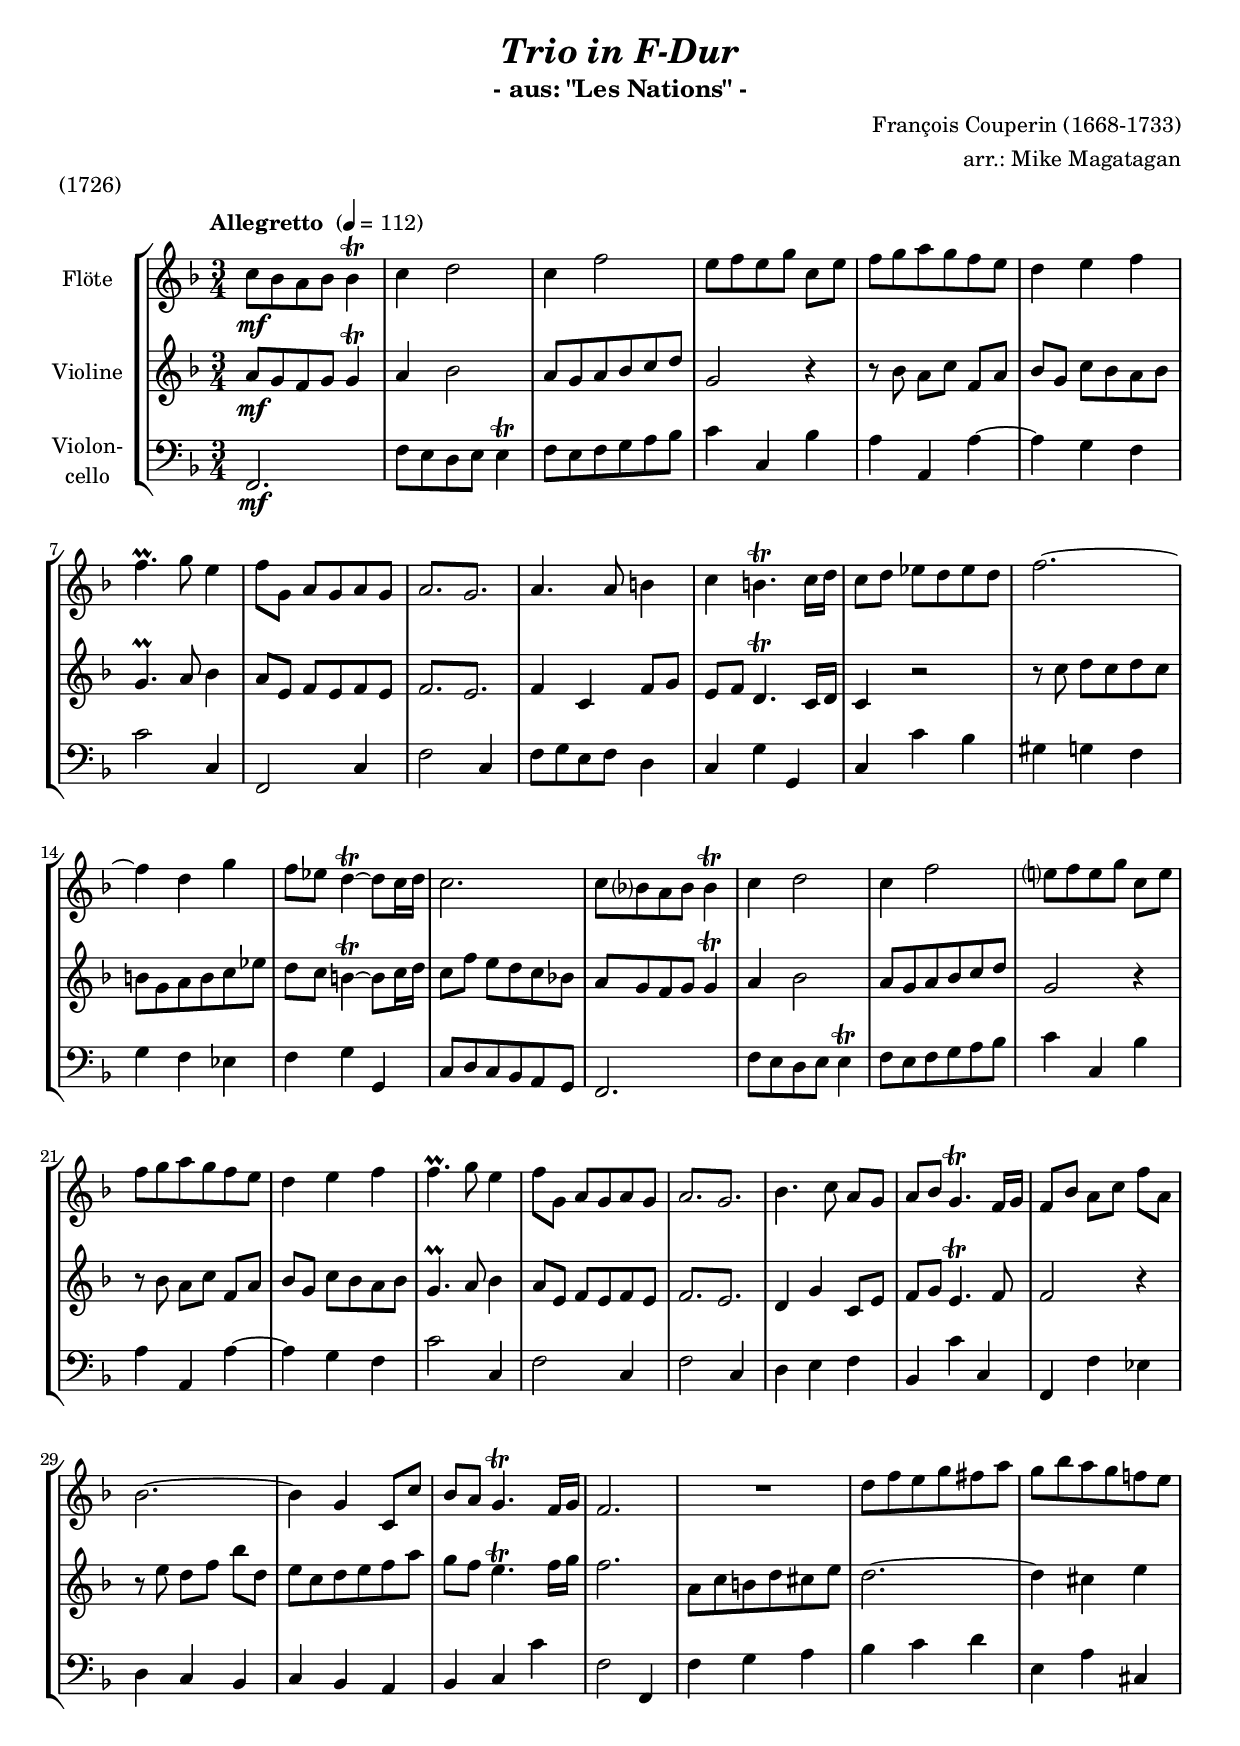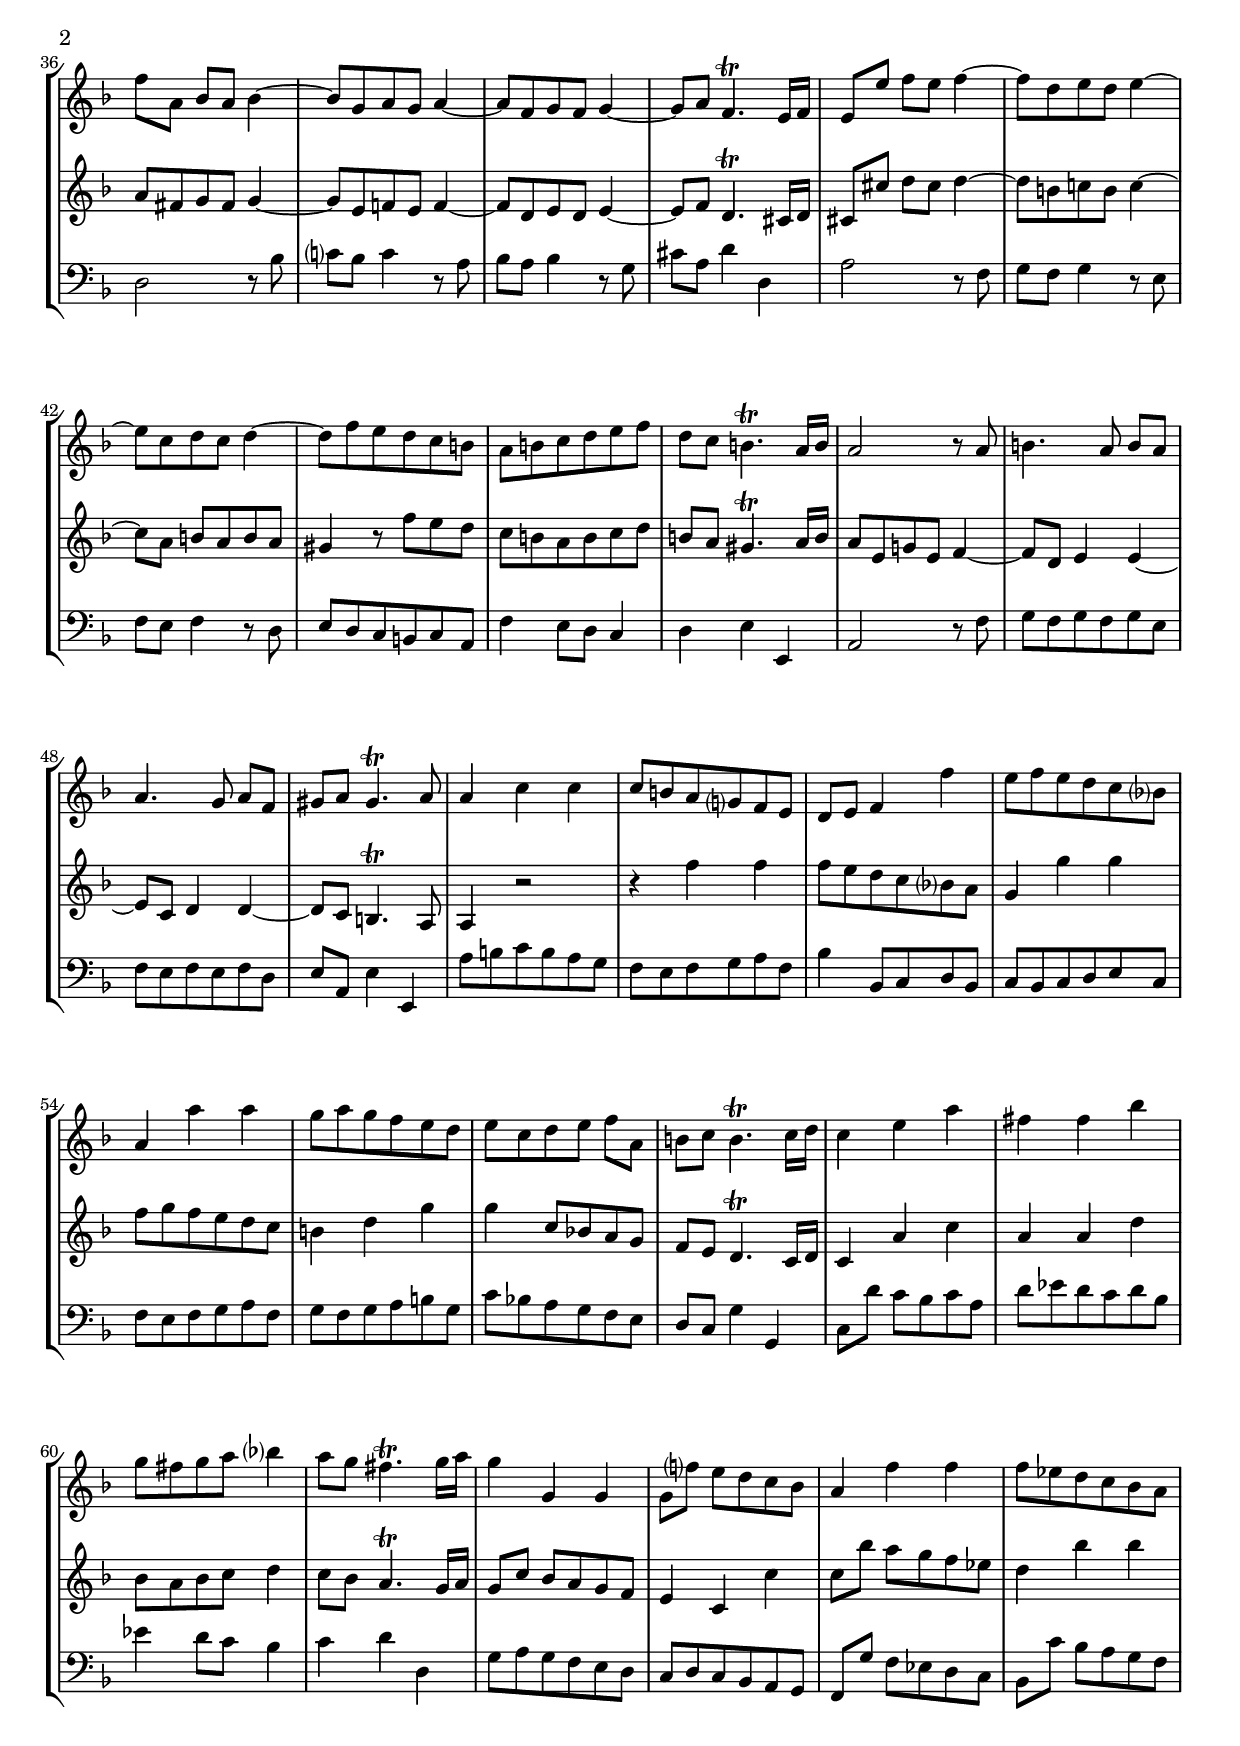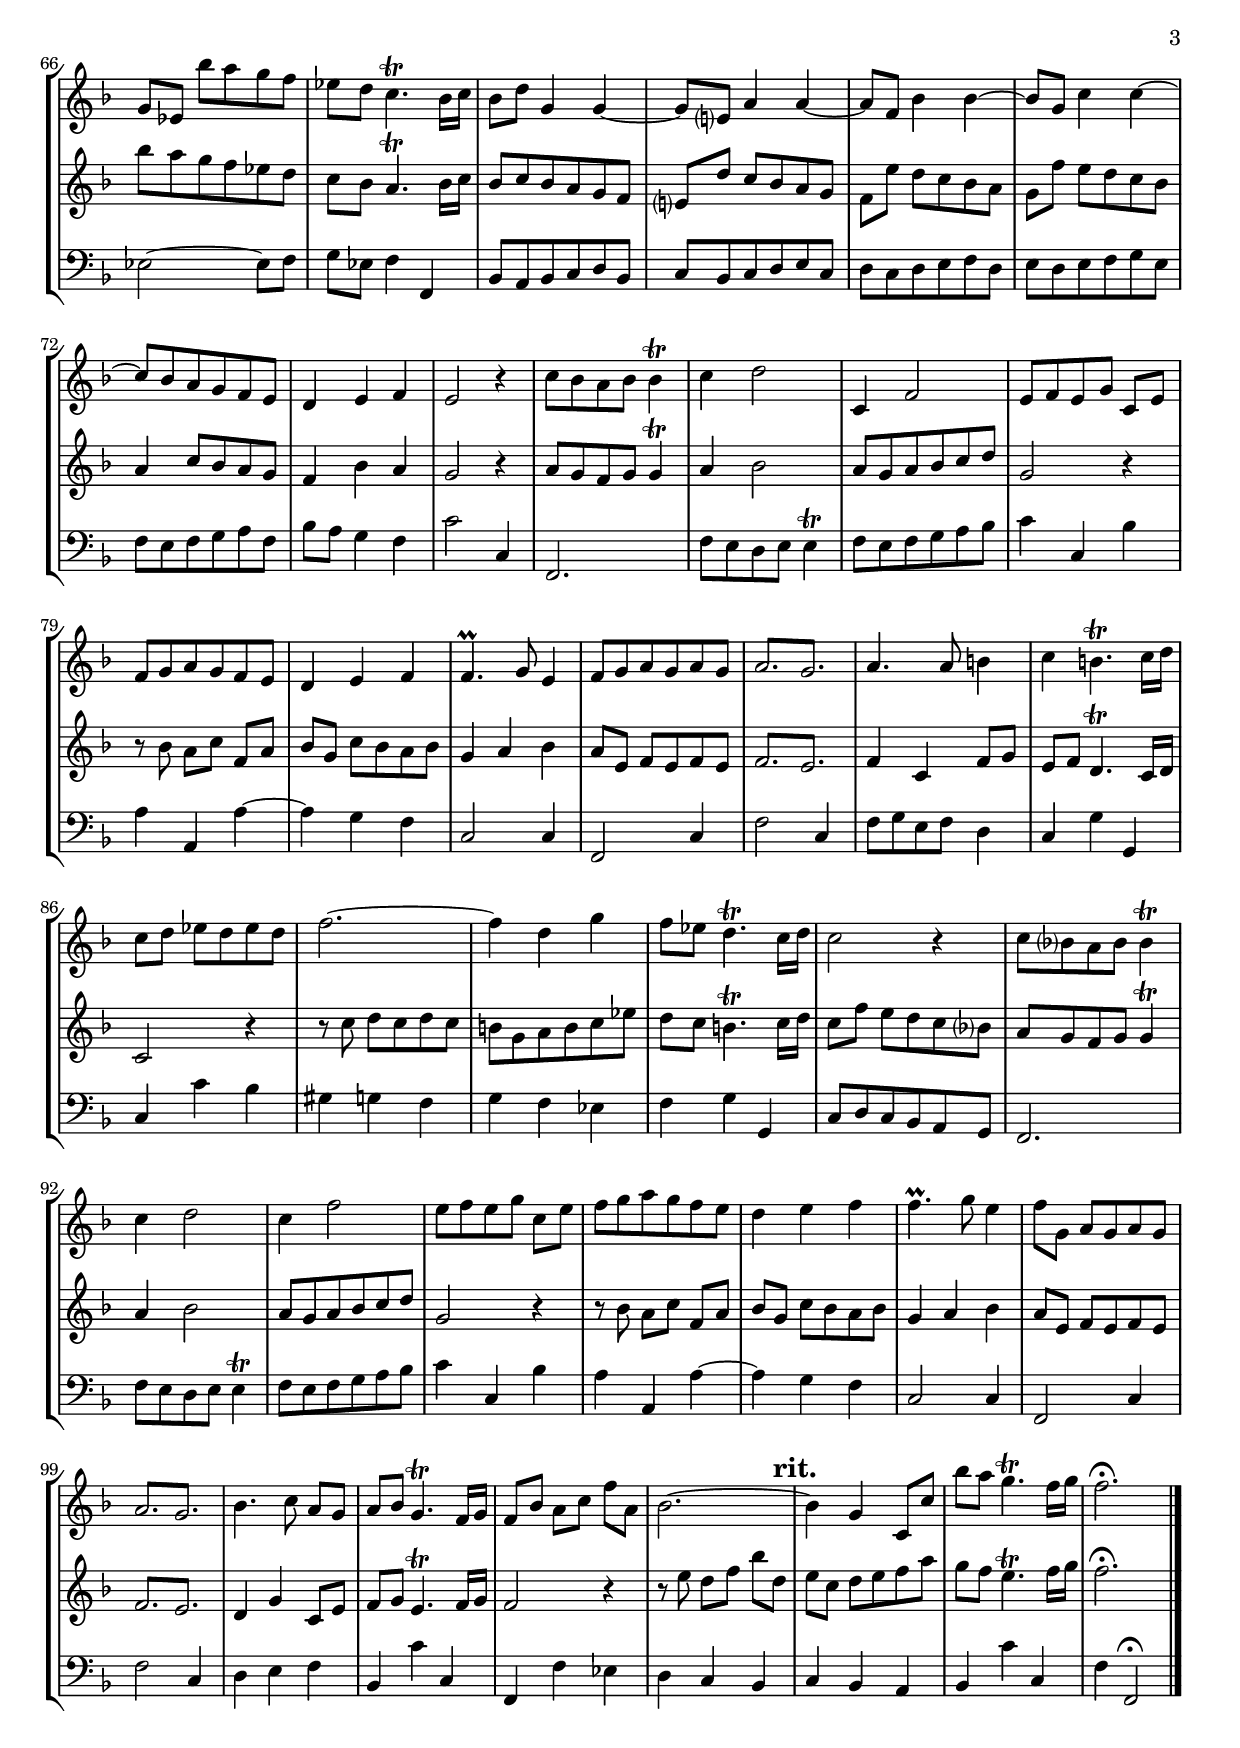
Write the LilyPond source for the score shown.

\version "2.18.2"
\include "deutsch.ly"
  
#(set-global-staff-size 19)

\header {
  title     = \markup \bold \italic "Trio in F-Dur"
  subtitle  = "- aus: \"Les Nations\" -"
  composer  = "François Couperin (1668-1733)"
  arranger  = "arr.: Mike Magatagan"
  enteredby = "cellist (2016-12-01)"
  piece     = "(1726)"
}

voiceconsts = {
  \key f \major
  \time 3/4
%  \clef "bass"
% \numericTimeSignature
  \compressFullBarRests
  \tempo "Allegretto " 4=112
}

mifl = "flute"
mist = "string ensemble 1"
%minstr = "accordion"
miba = "bassoon"
milo = "drawbar organ"

rit = \mark \markup \bold "rit."

va = \relative c'' {
  \voiceconsts

  c8\mf b a b b4\trill
  c d2
  c4 f2
  e8 f e g c,[ e]
  f g a g f e
  d4 e f
  f4.\prall g8 e4
  f8[ g,] a g a g

  \repeat tremolo 3 { a g }
  a4. a8 h4
  c h4.\trill c16 d
  c8[ d] es d es d
  f2.~
  f4 d g
  f8 es d4~\trill d8 c16 d
  c2.

  c8 b? a b b4\trill
  c d2
  c4 f2
  e?8 f e g c,[ e]
  f g a g f e
  d4 e f
  f4.\prall g8 e4
  f8[ g,] a g a g
  
  \repeat tremolo 3 { a g }
  b4. c8 a[ g]
  a b g4.\trill f16 g
  f8 b a[ c] f a,
  b2.~
  b4 g c,8 c'
  b a g4.\trill f16 g
  f2.
  R2.

  d'8 f e g fis a
  g b a g f! e
  f a, b[ a] b4~
  b8 g a g a4~
  a8 f g f g4~
  g8 a f4.\trill e16 f
  e8 e' f[ e] f4~

  f8 d e d e4~
  e8 c d c d4~
  d8 f e d c h
  a h c d e f
  d c h4.\trill a16 h
  a2 r8 a
  h4. a8 h[ a]

  a4. g8 a[ f]
  gis a gis4.\trill a8
  a4 c c
  c8 h a g? f e
  d e f4 f'
  e8 f e d c b?
  a4 a' a

  g8 a g f e d
  e c d e f[ a,]
  h c h4.\trill c16 d
  c4 e a
  fis fis b
  g8 fis g a b?4
  a8 g fis4.\trill g16 a

  g4 g, g
  g8[ f'?] e d c b
  a4 f' f
  f8 es d c b a
  g[ es] b'' a g f
  es d c4.\trill b16 c
  b8 d g,4 g~

  g8 e? a4 a~
  a8 f b4 b~
  b8 g c4 c~
  c8 b a g f e
  d4 e f
  e2 r4
  c'8 b a b b4\trill
  c d2
  c,4 f2

  e8 f e g c,[ e]
  f g a g f e
  d4 e f
  f4.\prall g8 e4
  f8 g a g a g
  \repeat tremolo 3 { a g }
  a4. a8 h4

  c h4.\trill c16 d
  c8[ d] es d es d
  f2.~
  f4 d g
  f8 es d4.\trill c16 d
  c2 r4
  c8 b? a b b4\trill
  c d2
  c4 f2

  e8 f e g c,[ e]
  f g a g f e
  d4 e f
  f4.\prall g8 e4
  f8[ g,] a g a g
  \repeat tremolo 3 { a g }
  b4. c8 a[ g]

  a b g4.\trill f16 g
  f8 b a[ c] f a,
  b2.~ \rit
  b4 g c,8 c'
  b' a g4.\trill f16 g
  f2.\fermata \bar "|."
}

vb = \relative c'' {
  \voiceconsts

  a8\mf g f g g4\trill
  a4 b2
  a8 g a b c d
  g,2 r4
  r8 b a[ c] f, a
  b[ g] c b a b
  g4.\prall a8 b4
  
  a8[ e] f e f e
  \repeat tremolo 3 { f e }
  f4 c f8 g
  e f d4.\trill c16 d
  c4 r2
  r8 c' d[ c d c]
  h g a h c es

  d c h4~\trill h8 c16 d
  c8[ f] e d c b!
  a g f g g4\trill
  a b2
  a8 g a b c d
  g,2 r4
  r8 b a[ c] f, a
  
  b[ g] c b a b
  g4.\prall a8 b4  
  a8[ e] f e f e
  \repeat tremolo 3 { f e }
  d4 g c,8 e
  f g e4.\trill f8
  f2 r4

  r8 e' d[ f] b d,
  e c d e f a
  g f e4.\trill f16 g
  f2.
  a,8 c h d cis e
  d2.~
  d4 cis e

  a,8 fis g fis g4~
  g8 e f! e f4~
  f8 d e d e4~
  e8 f d4.\trill cis16 d
  cis8 cis' d[ cis] d4~
  d8 h c! h c4~

  c8[ a] h a h a
  gis4 r8 f' e d
  c h a h c d
  h a gis4.\trill a16 h
  a8 e g! e f4~
  f8 d e4 e~
  e8 c d4 d~

  d8 c h4.\trill a8
  a4 r2
  r4 f'' f
  f8 e d c b? a
  g4 g' g
  f8 g f e d c
  h4 d g
  g c,8 b! a g

  f e d4.\trill c16 d
  c4 a' c
  a a d
  b8 a b c d4
  c8 b a4.\trill g16 a
  g8[ c] b a g f
  e4 c c'

  c8[ b'] a g f es
  d4 b' b
  b8 a g f es d
  c b a4.\trill b16 c
  b8 c b a g f
  e?[ d'] c b a g

  f [ e'] d c b a
  g[ f'] e d c b
  a4 c8 b a g
  f4 b a
  g2 r4
  a8 g f g g4\trill
  a b2
  a8 g a b c d

  g,2 r4
  r8 b a[ c] f, a
  b g c[ b a b]
  g4 a b
  a8[ e] f e f e
  \repeat tremolo 3 { f e }
  f4 c f8 g

  e f d4.\trill c16 d
  c2 r4
  r8 c' d[ c d c]
  h g a h c es
  d c h4.\trill c16 d
  c8[ f] e d c b?
  a g f g g4\trill

  a b2
  a8 g a b c d
  g,2 r4
  r8 b a[ c] f, a
  b g c[ b a b]
  g4 a b
  a8[ e] f e f e
  \repeat tremolo 3 { f e }

  d4 g c,8 e
  f g e4.\trill f16 g
  f2 r4
  r8 e' d[ f] b d, \rit
  e[ c] d e f a
  g f e4.\trill f16 g
  f2.\fermata \bar "|."
}

vc = \relative c {
  \voiceconsts
  \clef "bass"
  
  f2.\mf
  f'8 e d e e4\trill
  f8 e f g a b
  c4 c, b'
  a a, a'~
  a g f
  c'2 c,4
  f,2 c'4
  f2 c4
  f8 g e f d4

  c g' g,
  c c' b
  gis g f
  g f es
  f g g,
  c8 d c b a g
  f2.
  f'8 e d e e4\trill
  f8 e f g a b

  c4 c, b' a a, a'~
  a g f
  c'2 c,4
  f2 c4
  f2 c4
  d e f
  b, c' c,
  f, f' es
  d c b
  c b a

  b c c'
  f,2 f,4
  f' g a
  b c d
  e, a cis,
  d2 r8 b'
  c? b c4 r8 a
  b a b4 r8 g
  cis a d4 d,

  a'2 r8 f
  g f g4 r8 e
  f e f4 r8 d
  e d c h c a
  f'4 e8 d c4
  d e e,
  a2 r8 f'

  g f g f g e
  f e f e f d
  e a, e'4 e,
  a'8 h c h a g
  f e f g a f
  b4 b,8 c d b

  c b c d e c
  f e f g a f
  g f g a h g
  c b! a g f e
  d c g'4 g,
  c8[ d'] c b c a

  d es d c d b
  es4 d8 c b4c d d,
  g8 a g f e d
  c d c b a g
  f[ g'] f es d c

  b[ c'] b a g f
  es2~
  es8 f
  g es f4 f,
  b8 a b c d b
  c b c d e c
  d c d e f d

  e d e f g e
  f e f g a f
  b a g4 f
  c'2 c,4
  f,2.
  f'8 e d e e4\trill
  f8 e f g a b
  c4 c, b'

  a a, a'~
  a g f
  c2 c4
  f,2 c'4
  f2 c4
  f8 g e f d4
  c g' g,
  c c' b
  gis g f
  g f es

  f g g,
  c8 d c b a g
  f2.
  f'8 e d e e4\trill
  f8 e f g a b
  c4 c, b'
  a a, a'~
  a g f
  c2 c4

  f,2 c'4
  f2 c4
  d e f
  b, c' c,
  f, f' es
  d c b \rit
  c b a
  b c' c,
  f f,2\fermata \bar "|."
}


music = \new StaffGroup <<
      \new Staff {
	\set Staff.midiInstrument = \mifl
	\set Staff.instrumentName = \markup \center-column { "Flöte" }
	\transpose f f { \va }
      }

      \new Staff {
	\set Staff.midiInstrument = \mist
	\set Staff.instrumentName = \markup \center-column { "Violine" }
	\transpose f f { \vb }
      }
      
      \new Staff {
	\set Staff.midiInstrument = \miba
	\set Staff.instrumentName = \markup \center-column { "Violon-" "cello" }
	\transpose f f, { \vc }
      }
>>

\book {
  \score {
    \music
    \layout {}
  }

  \score {
    \unfoldRepeats \music

    \midi {
      \context {
        \Score
      }
    }
  }
}
